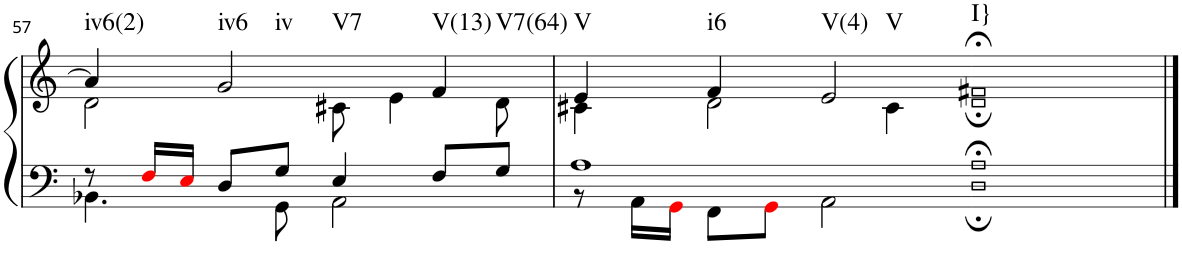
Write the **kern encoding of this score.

**kern	**kern	**harte
*part1	*part1	*part1
*staff2	*staff1	*
*I"Organ	*	*
!!LO:PB:g=z
*clefF4	*clefG2	*
*k[]	*k[]	*
*M4/4	*M4/4	*
=57	=57	=57
*^	*^	*
!	!	!	!	!LO:H:kt=iv6(2)
8r	4.BB-X\	4a/]	2d\	N
16Fi/LL	.	.	.	.
16Ei/JJ	.	.	.	.
!	!	!	!	!LO:H:n=1:kt=iv6
!	!	!	!	!LO:H:n=2:kt=iv
!	!	!	!	!LO:H:n=3:kt=V7
8D/L	.	2g/	.	N N N
8G/J	8GG\	.	.	.
4E/	2AA\	.	8c#X\	.
.	.	.	4e\	.
!	!	!	!	!LO:H:n=1:kt=V(13)
!	!	!	!	!LO:H:n=2:kt=V7(64)
8F/L	.	4f/	.	N N
8G/J	.	.	8d\	.
=58	=58	=58	=58	=58
!	!	!	!	!LO:H:kt=V
1A	8r	4e/	4c#X\	N
.	16AA\LL	.	.	.
.	16GGi\JJ	.	.	.
!	!	!	!	!LO:H:kt=i6
.	8FF\L	4f/	2d\	N
.	8GGi\J	.	.	.
!	!	!	!	!LO:H:n=1:kt=V(4)
!	!	!	!	!LO:H:n=2:kt=V
.	2AA\	2e/	.	N N
.	.	.	4c#\	.
=59-	=59-	=59-	=59-	=59-
!	!	!	!	!LO:H:kt=I}
1A;<	1D;	1f#X;<	1d;	N
*v	*v	*	*	*
*	*v	*v	*
==	==	==
*-	*-	*-
